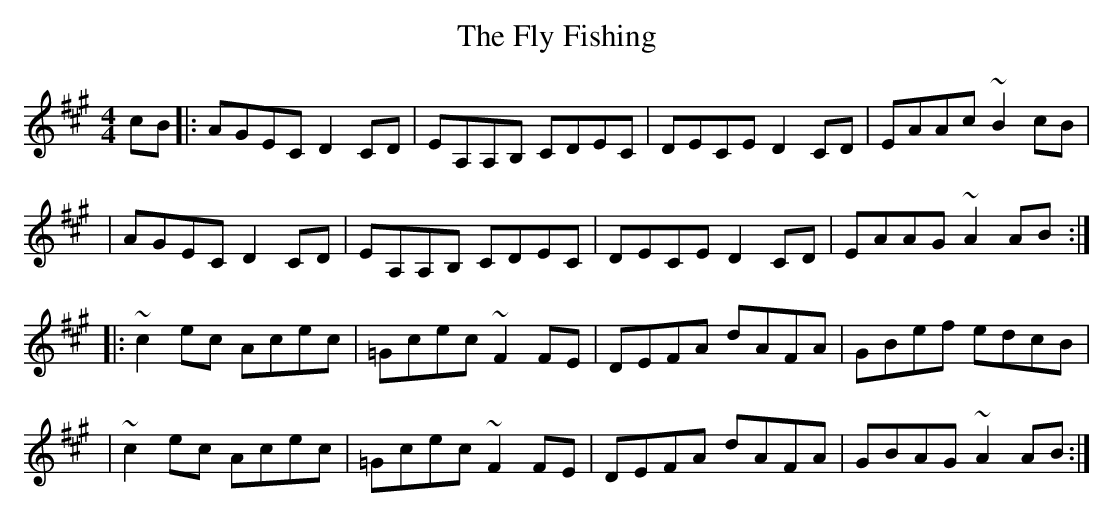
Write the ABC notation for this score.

X:1
T:The Fly Fishing
M:4/4
L:1/8
K:A
cB|:AGEC D2CD|EA,A,B, CDEC|DECE D2CD|EAAc ~B2cB|
|AGEC D2CD|EA,A,B, CDEC|DECE D2CD|EAAG ~A2AB:|
|:~c2ec Acec|=Gcec ~F2FE|DEFA dAFA|GBef edcB|
|~c2ec Acec|=Gcec ~F2FE|DEFA dAFA|GBAG ~A2AB:|
